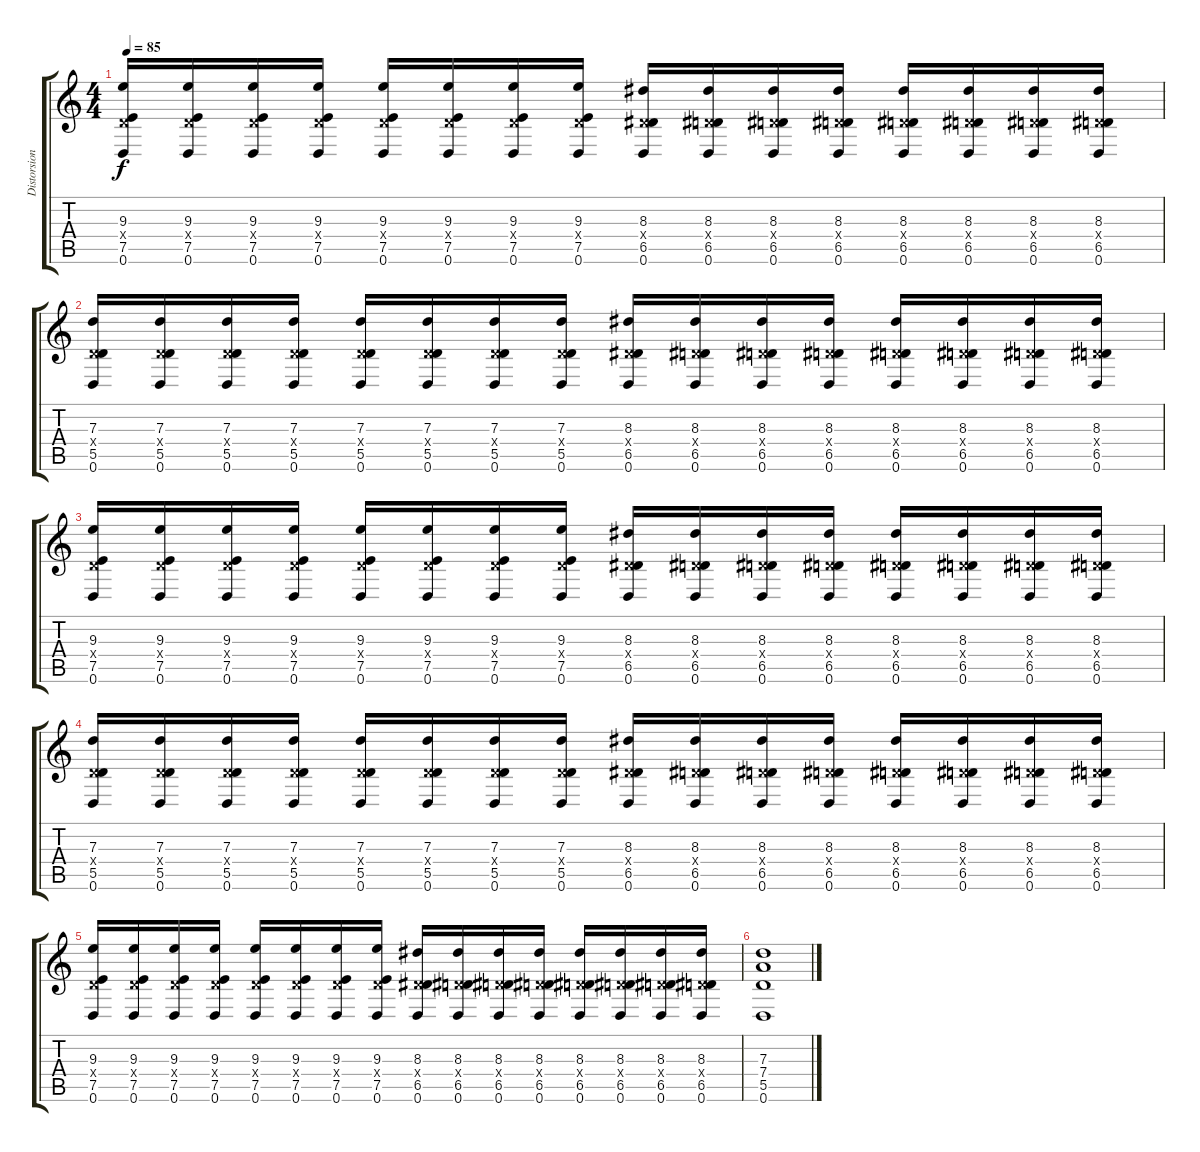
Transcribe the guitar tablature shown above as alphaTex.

\track ("Distorsion Guitar 2" "Distorsion") {instrument overdrivenguitar}
\staff {score tabs}
\tuning (E4 B3 G3 D3 A2 D2) {hide}
\ts (4 4)
\tempo 85
\clef g2
\ks c
(9.3 0.4{x} 7.5 0.6).16{dy f} (9.3 0.4{x} 7.5 0.6).16 (9.3 0.4{x} 7.5 0.6).16 (9.3 0.4{x} 7.5 0.6).16 (9.3 0.4{x} 7.5 0.6).16 (9.3 0.4{x} 7.5 0.6).16 (9.3 0.4{x} 7.5 0.6).16 (9.3 0.4{x} 7.5 0.6).16 (8.3 0.4{x} 6.5 0.6).16 (8.3 0.4{x} 6.5 0.6).16 (8.3 0.4{x} 6.5 0.6).16 (8.3 0.4{x} 6.5 0.6).16 (8.3 0.4{x} 6.5 0.6).16 (8.3 0.4{x} 6.5 0.6).16 (8.3 0.4{x} 6.5 0.6).16 (8.3 0.4{x} 6.5 0.6).16 |
(7.3 0.4{x} 5.5 0.6).16 (7.3 0.4{x} 5.5 0.6).16 (7.3 0.4{x} 5.5 0.6).16 (7.3 0.4{x} 5.5 0.6).16 (7.3 0.4{x} 5.5 0.6).16 (7.3 0.4{x} 5.5 0.6).16 (7.3 0.4{x} 5.5 0.6).16 (7.3 0.4{x} 5.5 0.6).16 (8.3 0.4{x} 6.5 0.6).16 (8.3 0.4{x} 6.5 0.6).16 (8.3 0.4{x} 6.5 0.6).16 (8.3 0.4{x} 6.5 0.6).16 (8.3 0.4{x} 6.5 0.6).16 (8.3 0.4{x} 6.5 0.6).16 (8.3 0.4{x} 6.5 0.6).16 (8.3 0.4{x} 6.5 0.6).16 |
(9.3 0.4{x} 7.5 0.6).16 (9.3 0.4{x} 7.5 0.6).16 (9.3 0.4{x} 7.5 0.6).16 (9.3 0.4{x} 7.5 0.6).16 (9.3 0.4{x} 7.5 0.6).16 (9.3 0.4{x} 7.5 0.6).16 (9.3 0.4{x} 7.5 0.6).16 (9.3 0.4{x} 7.5 0.6).16 (8.3 0.4{x} 6.5 0.6).16 (8.3 0.4{x} 6.5 0.6).16 (8.3 0.4{x} 6.5 0.6).16 (8.3 0.4{x} 6.5 0.6).16 (8.3 0.4{x} 6.5 0.6).16 (8.3 0.4{x} 6.5 0.6).16 (8.3 0.4{x} 6.5 0.6).16 (8.3 0.4{x} 6.5 0.6).16 |
(7.3 0.4{x} 5.5 0.6).16 (7.3 0.4{x} 5.5 0.6).16 (7.3 0.4{x} 5.5 0.6).16 (7.3 0.4{x} 5.5 0.6).16 (7.3 0.4{x} 5.5 0.6).16 (7.3 0.4{x} 5.5 0.6).16 (7.3 0.4{x} 5.5 0.6).16 (7.3 0.4{x} 5.5 0.6).16 (8.3 0.4{x} 6.5 0.6).16 (8.3 0.4{x} 6.5 0.6).16 (8.3 0.4{x} 6.5 0.6).16 (8.3 0.4{x} 6.5 0.6).16 (8.3 0.4{x} 6.5 0.6).16 (8.3 0.4{x} 6.5 0.6).16 (8.3 0.4{x} 6.5 0.6).16 (8.3 0.4{x} 6.5 0.6).16 |
(9.3 0.4{x} 7.5 0.6).16 (9.3 0.4{x} 7.5 0.6).16 (9.3 0.4{x} 7.5 0.6).16 (9.3 0.4{x} 7.5 0.6).16 (9.3 0.4{x} 7.5 0.6).16 (9.3 0.4{x} 7.5 0.6).16 (9.3 0.4{x} 7.5 0.6).16 (9.3 0.4{x} 7.5 0.6).16 (8.3 0.4{x} 6.5 0.6).16 (8.3 0.4{x} 6.5 0.6).16 (8.3 0.4{x} 6.5 0.6).16 (8.3 0.4{x} 6.5 0.6).16 (8.3 0.4{x} 6.5 0.6).16 (8.3 0.4{x} 6.5 0.6).16 (8.3 0.4{x} 6.5 0.6).16 (8.3 0.4{x} 6.5 0.6).16 |
(7.3 7.4 5.5 0.6).1
